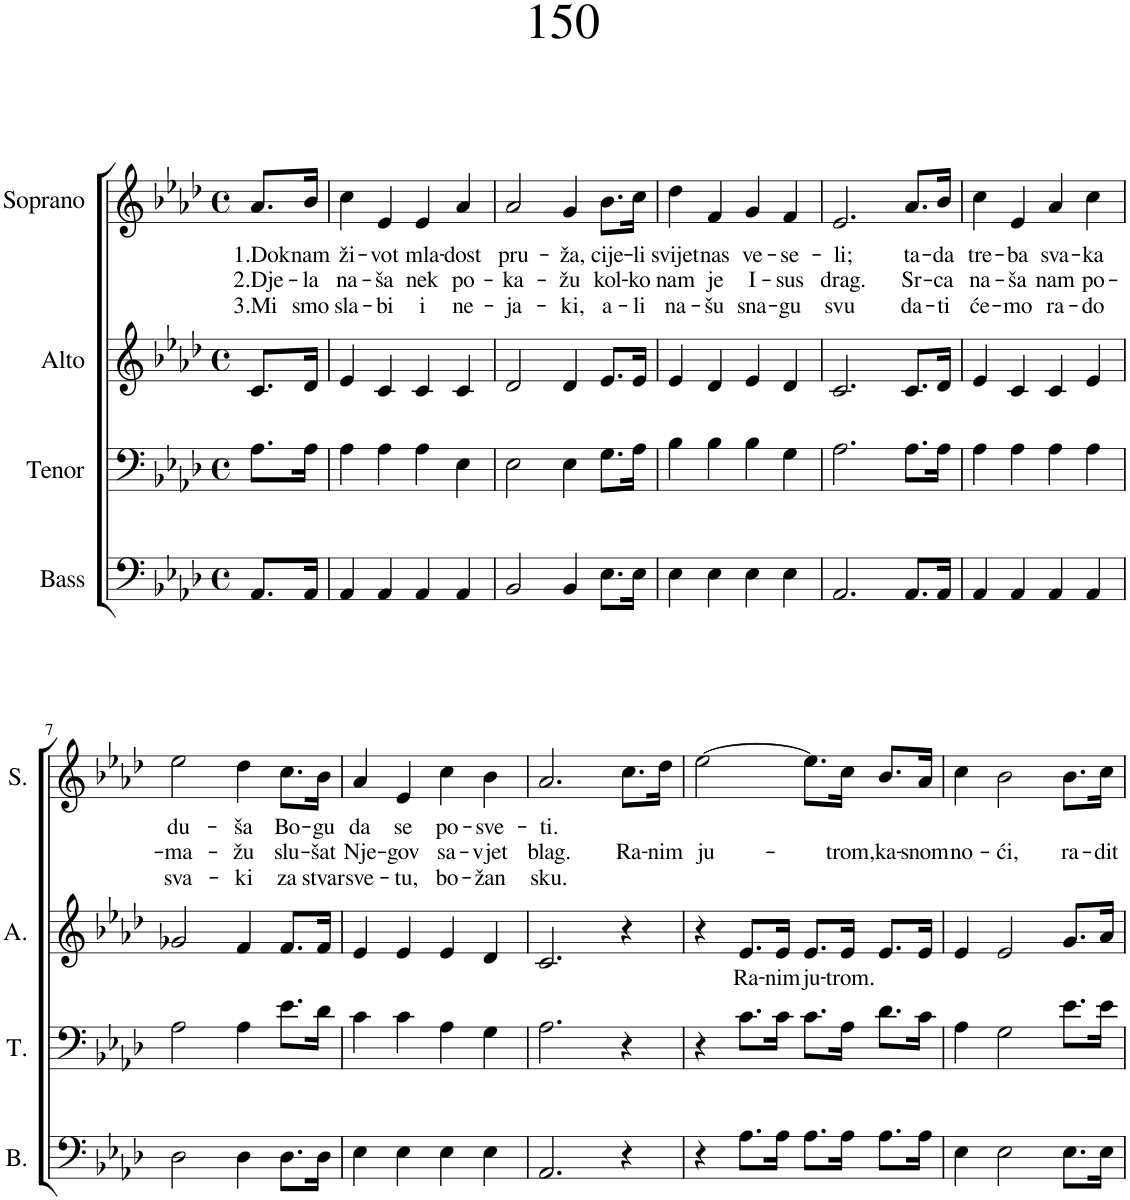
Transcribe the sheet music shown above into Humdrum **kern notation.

**kern	**kern	**kern	**text	**kern	**text	**text	**text
*part4	*part3	*part2	*part2	*part1	*part1	*part1	*part1
*staff4	*staff3	*staff2	*staff2	*staff1	*staff1	*staff1	*staff1
*I"Bass	*I"Tenor	*I"Alto	*	*I"Soprano	*	*	*
*I'B.	*I'T.	*I'A.	*	*I'S.	*	*	*
*clefF4	*clefF4	*clefG2	*	*clefG2	*	*	*
*k[b-e-a-d-]	*k[b-e-a-d-]	*k[b-e-a-d-]	*	*k[b-e-a-d-]	*	*	*
*M4/4	*M4/4	*M4/4	*	*M4/4	*	*	*
*met(c)	*met(c)	*met(c)	*	*met(c)	*	*	*
=1	=1	=1	=1	=1	=1	=1	=1
!	!	!	!	!	!LO:LY:b	!LO:LY:b	!LO:LY:b
8.AA-/L	8.A-\L	8.c/L	.	8.a-/L	1.Dok	2.Dje-	3.Mi
!	!	!	!	!	!LO:LY:b	!LO:LY:b	!LO:LY:b
16AA-/Jk	16A-\Jk	16d-/Jk	.	16b-/Jk	nam	-la	smo
=2	=2	=2	=2	=2	=2	=2	=2
!	!	!	!	!	!LO:LY:b	!LO:LY:b	!LO:LY:b
4AA-/	4A-\	4e-/	.	4cc\	ži-	na-	sla-
!	!	!	!	!	!LO:LY:b	!LO:LY:b	!LO:LY:b
4AA-/	4A-\	4c/	.	4e-/	-vot	-ša	-bi
!	!	!	!	!	!LO:LY:b	!LO:LY:b	!LO:LY:b
4AA-/	4A-\	4c/	.	4e-/	mla-	nek	i
!	!	!	!	!	!LO:LY:b	!LO:LY:b	!LO:LY:b
4AA-/	4E-\	4c/	.	4a-/	-dost	po-	ne-
=3	=3	=3	=3	=3	=3	=3	=3
!	!	!	!	!	!LO:LY:b	!LO:LY:b	!LO:LY:b
2BB-/	2E-\	2d-/	.	2a-/	pru-	-ka-	-ja-
!	!	!	!	!	!LO:LY:b	!LO:LY:b	!LO:LY:b
4BB-/	4E-\	4d-/	.	4g/	-ža,	-žu	-ki,
!	!	!	!	!	!LO:LY:b	!LO:LY:b	!LO:LY:b
8.E-\L	8.G\L	8.e-/L	.	8.b-\L	cije-	kol-	a-
!	!	!	!	!	!LO:LY:b	!LO:LY:b	!LO:LY:b
16E-\Jk	16A-\Jk	16e-/Jk	.	16cc\Jk	-li	-ko	-li
=4	=4	=4	=4	=4	=4	=4	=4
!	!	!	!	!	!LO:LY:b	!LO:LY:b	!LO:LY:b
4E-\	4B-\	4e-/	.	4dd-\	svijet	nam	na-
!	!	!	!	!	!LO:LY:b	!LO:LY:b	!LO:LY:b
4E-\	4B-\	4d-/	.	4f/	nas	je	-šu
!	!	!	!	!	!LO:LY:b	!LO:LY:b	!LO:LY:b
4E-\	4B-\	4e-/	.	4g/	ve-	I-	sna-
!	!	!	!	!	!LO:LY:b	!LO:LY:b	!LO:LY:b
4E-\	4G\	4d-/	.	4f/	-se-	-sus	-gu
=5	=5	=5	=5	=5	=5	=5	=5
!	!	!	!	!	!LO:LY:b	!LO:LY:b	!LO:LY:b
2.AA-/	2.A-\	2.c/	.	2.e-/	-li;	drag.	svu
!	!	!	!	!	!LO:LY:b	!LO:LY:b	!LO:LY:b
8.AA-/L	8.A-\L	8.c/L	.	8.a-/L	ta-	Sr-	da-
!	!	!	!	!	!LO:LY:b	!LO:LY:b	!LO:LY:b
16AA-/Jk	16A-\Jk	16d-/Jk	.	16b-/Jk	-da	-ca	-ti
=6	=6	=6	=6	=6	=6	=6	=6
!	!	!	!	!	!LO:LY:b	!LO:LY:b	!LO:LY:b
4AA-/	4A-\	4e-/	.	4cc\	tre-	na-	će-
!	!	!	!	!	!LO:LY:b	!LO:LY:b	!LO:LY:b
4AA-/	4A-\	4c/	.	4e-/	-ba	-ša	-mo
!	!	!	!	!	!LO:LY:b	!LO:LY:b	!LO:LY:b
4AA-/	4A-\	4c/	.	4a-/	sva-	nam	ra-
!	!	!	!	!	!LO:LY:b	!LO:LY:b	!LO:LY:b
4AA-/	4A-\	4e-/	.	4cc\	-ka	po-	-do
!!LO:LB:g=z
=7	=7	=7	=7	=7	=7	=7	=7
!	!	!	!	!	!LO:LY:b	!LO:LY:b	!LO:LY:b
2D-\	2A-\	2g-X/	.	2ee-\	du-	-ma-	sva-
!	!	!	!	!	!LO:LY:b	!LO:LY:b	!LO:LY:b
4D-\	4A-\	4f/	.	4dd-\	-ša	-žu	-ki
!	!	!	!	!	!LO:LY:b	!LO:LY:b	!LO:LY:b
8.D-\L	8.e-\L	8.f/L	.	8.cc\L	Bo-	slu-	za
!	!	!	!	!	!LO:LY:b	!LO:LY:b	!LO:LY:b
16D-\Jk	16d-\Jk	16f/Jk	.	16b-\Jk	-gu	-šat	stvar
=8	=8	=8	=8	=8	=8	=8	=8
!	!	!	!	!	!LO:LY:b	!LO:LY:b	!LO:LY:b
4E-\	4c\	4e-/	.	4a-/	da	Nje-	sve-
!	!	!	!	!	!LO:LY:b	!LO:LY:b	!LO:LY:b
4E-\	4c\	4e-/	.	4e-/	se	-gov	-tu,
!	!	!	!	!	!LO:LY:b	!LO:LY:b	!LO:LY:b
4E-\	4A-\	4e-/	.	4cc\	po-	sa-	bo-
!	!	!	!	!	!LO:LY:b	!LO:LY:b	!LO:LY:b
4E-\	4G\	4d-/	.	4b-\	-sve-	-vjet	-žan
=9	=9	=9	=9	=9	=9	=9	=9
!	!	!	!	!	!LO:LY:b	!LO:LY:b	!LO:LY:b
2.AA-/	2.A-\	2.c/	.	2.a-/	-ti.	blag.	sku.
!	!	!	!	!	!	!LO:LY:b	!
4r	4r	4r	.	8.cc\L	.	Ra-	.
!	!	!	!	!	!	!LO:LY:b	!
.	.	.	.	16dd-\Jk	.	-nim	.
=10	=10	=10	=10	=10	=10	=10	=10
!	!	!	!	!	!	!LO:LY:b	!
4r	4r	4r	.	[2ee-\	.	ju-	.
!	!	!	!LO:LY:b	!	!	!	!
8.A-\L	8.c\L	8.e-/L	Ra-	.	.	.	.
!	!	!	!LO:LY:b	!	!	!	!
16A-\Jk	16c\Jk	16e-/Jk	-nim	.	.	.	.
!	!	!	!LO:LY:b	!	!	!	!
8.A-\L	8.c\L	8.e-/L	ju-	8.ee-\L]	.	.	.
!	!	!	!LO:LY:b	!	!	!LO:LY:b	!
16A-\Jk	16A-\Jk	16e-/Jk	-trom.	16cc\Jk	.	-trom,	.
!	!	!	!	!	!	!LO:LY:b	!
8.A-\L	8.d-\L	8.e-/L	.	8.b-/L	.	ka-	.
!	!	!	!	!	!	!LO:LY:b	!
16A-\Jk	16c\Jk	16e-/Jk	.	16a-/Jk	.	-snom	.
=11	=11	=11	=11	=11	=11	=11	=11
!	!	!	!	!	!	!LO:LY:b	!
4E-\	4A-\	4e-/	.	4cc\	.	no-	.
!	!	!	!	!	!	!LO:LY:b	!
2E-\	2G\	2e-/	.	2b-\	.	-ći,	.
!	!	!	!	!	!	!LO:LY:b	!
8.E-\L	8.e-\L	8.g/L	.	8.b-\L	.	ra-	.
!	!	!	!	!	!	!LO:LY:b	!
16E-\Jk	16e-\Jk	16a-/Jk	.	16cc\Jk	.	-dit	.
=	=	=	=	=	=	=	=
*-	*-	*-	*-	*-	*-	*-	*-
